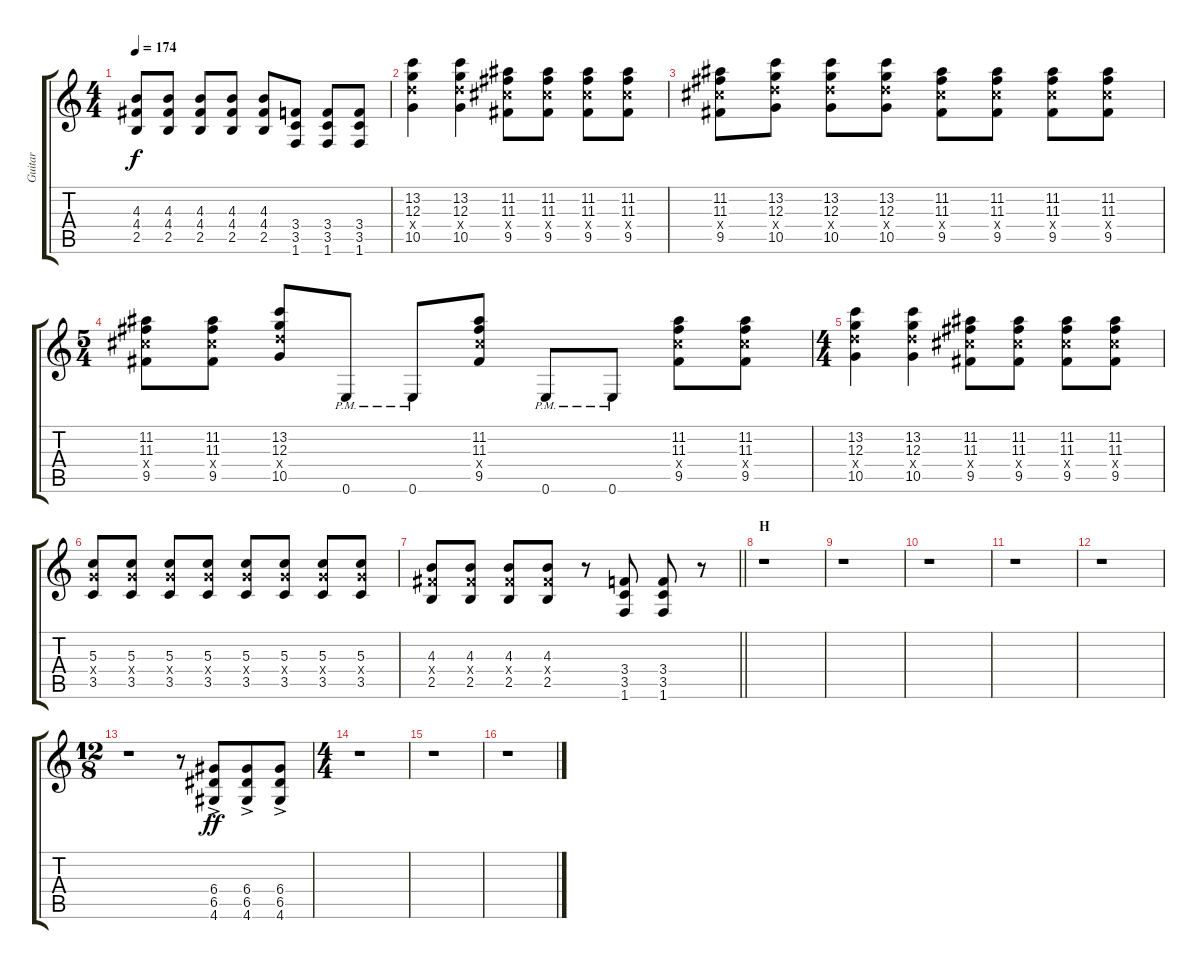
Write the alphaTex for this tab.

\track ("Guitar" "Guitar") {instrument distortionguitar}
\staff {score tabs}
\tuning (E4 B3 G3 D3 A2 E2) {hide}
\ts (4 4)
\tempo 174
\clef g2
\ks c
(4.3 4.4 2.5).8{dy f} (4.3 4.4 2.5).8 (4.3 4.4 2.5).8 (4.3 4.4 2.5).8 (4.3 4.4 2.5).8 (3.4 3.5 1.6).8 (3.4 3.5 1.6).8 (3.4 3.5 1.6).8 |
(13.2 12.3 12.4{x} 10.5).4 (13.2 12.3 12.4{x} 10.5).4 (11.2 11.3 11.4{x} 9.5).8 (11.2 11.3 11.4{x} 9.5).8 (11.2 11.3 11.4{x} 9.5).8 (11.2 11.3 11.4{x} 9.5).8 |
(11.2 11.3 11.4{x} 9.5).8 (13.2 12.3 12.4{x} 10.5).8 (13.2 12.3 12.4{x} 10.5).8 (13.2 12.3 12.4{x} 10.5).8 (11.2 11.3 11.4{x} 9.5).8 (11.2 11.3 11.4{x} 9.5).8 (11.2 11.3 11.4{x} 9.5).8 (11.2 11.3 11.4{x} 9.5).8 |
\ts (5 4)
(11.2 11.3 11.4{x} 9.5).8 (11.2 11.3 11.4{x} 9.5).8 (13.2 12.3 12.4{x} 10.5).8 0.6{pm}.8 0.6{pm}.8 (11.2 11.3 11.4{x} 9.5).8 0.6{pm}.8 0.6{pm}.8 (11.2 11.3 11.4{x} 9.5).8 (11.2 11.3 11.4{x} 9.5).8 |
\ts (4 4)
(13.2 12.3 12.4{x} 10.5).4 (13.2 12.3 12.4{x} 10.5).4 (11.2 11.3 11.4{x} 9.5).8 (11.2 11.3 11.4{x} 9.5).8 (11.2 11.3 11.4{x} 9.5).8 (11.2 11.3 11.4{x} 9.5).8 |
(5.3 5.4{x} 3.5).8 (5.3 5.4{x} 3.5).8 (5.3 5.4{x} 3.5).8 (5.3 5.4{x} 3.5).8 (5.3 5.4{x} 3.5).8 (5.3 5.4{x} 3.5).8 (5.3 5.4{x} 3.5).8 (5.3 5.4{x} 3.5).8 |
\barLineRight lightlight
(4.3 4.4{x} 2.5).8 (4.3 4.4{x} 2.5).8 (4.3 4.4{x} 2.5).8 (4.3 4.4{x} 2.5).8 r.8 (3.4 3.5 1.6).8 (3.4 3.5 1.6).8 r.8 |
\section ("" "H")
r.1 |
r.1 |
r.1 |
r.1 |
r.1 |
\ts (12 8)
r.1 r.8 (6.4{ac} 6.5{ac} 4.6{ac}).8{dy ff} (6.4{ac} 6.5{ac} 4.6{ac}).8 (6.4{ac} 6.5{ac} 4.6{ac}).8 |
\ts (4 4)
r.1 |
r.1 |
r.1
